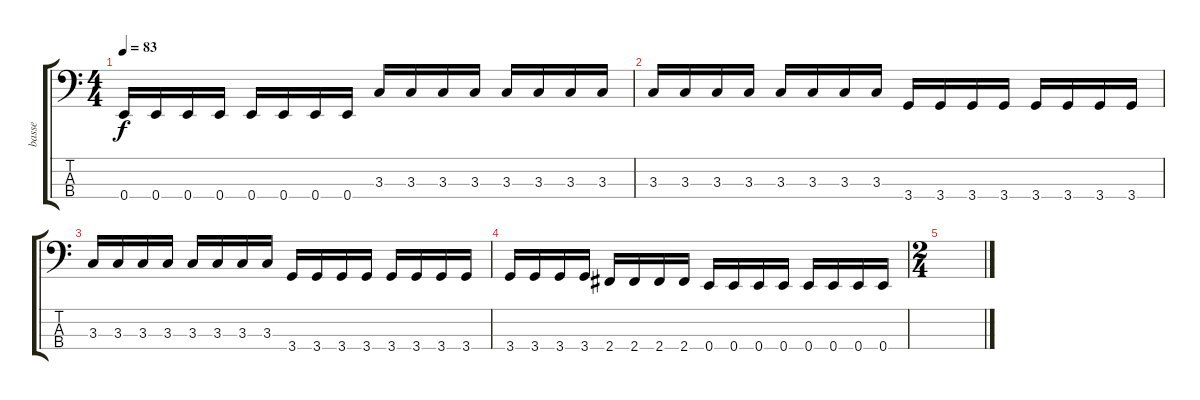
\track ("basse" "basse") {instrument electricbassfinger}
\staff {score tabs}
\tuning (G2 D2 A1 E1) {hide}
\ts (4 4)
\tempo 83
\clef f4
\ks c
0.4.16{dy f} 0.4.16 0.4.16 0.4.16 0.4.16 0.4.16 0.4.16 0.4.16 3.3.16 3.3.16 3.3.16 3.3.16 3.3.16 3.3.16 3.3.16 3.3.16 |
3.3.16 3.3.16 3.3.16 3.3.16 3.3.16 3.3.16 3.3.16 3.3.16 3.4.16 3.4.16 3.4.16 3.4.16 3.4.16 3.4.16 3.4.16 3.4.16 |
3.3.16 3.3.16 3.3.16 3.3.16 3.3.16 3.3.16 3.3.16 3.3.16 3.4.16 3.4.16 3.4.16 3.4.16 3.4.16 3.4.16 3.4.16 3.4.16 |
3.4.16 3.4.16 3.4.16 3.4.16 2.4.16 2.4.16 2.4.16 2.4.16 0.4.16 0.4.16 0.4.16 0.4.16 0.4.16 0.4.16 0.4.16 0.4.16 |
\ts (2 4)
